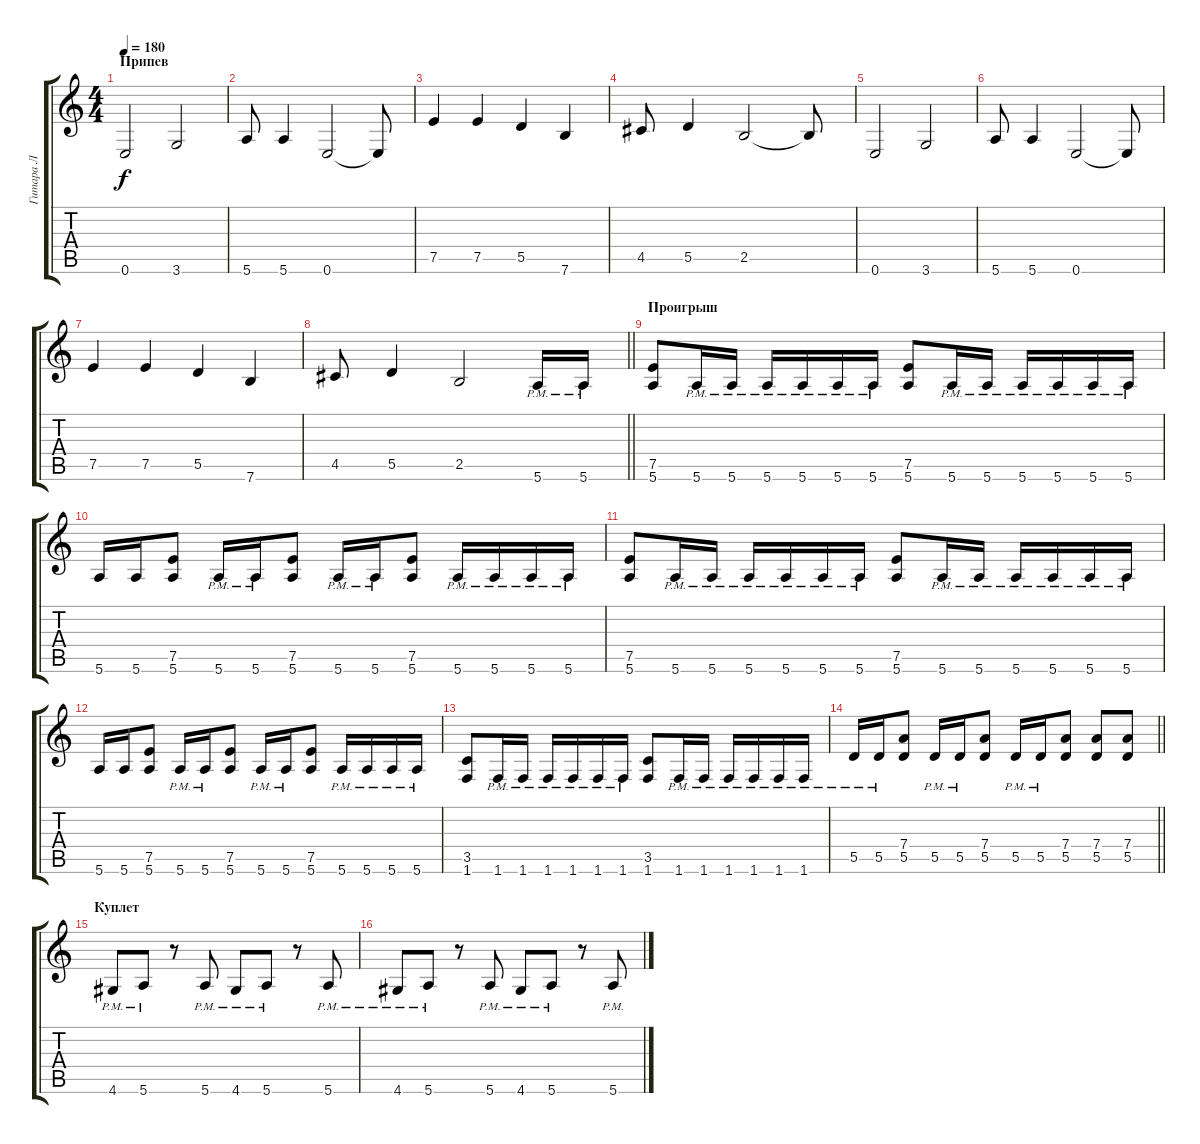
\track ("Гитара Л" "Гитара Л") {instrument distortionguitar}
\staff {score tabs}
\tuning (E4 B3 G3 D3 A2 E2) {hide}
\ts (4 4)
\section ("" "Припев")
\tempo 180
\clef g2
\ks c
0.6.2{dy f} 3.6.2 |
5.6.8 5.6.4 0.6.2 0.6{t}.8 |
7.5.4 7.5.4 5.5.4 7.6.4 |
4.5.8 5.5.4 2.5.2 2.5{t}.8 |
0.6.2 3.6.2 |
5.6.8 5.6.4 0.6.2 0.6{t}.8 |
7.5.4 7.5.4 5.5.4 7.6.4 |
\barLineRight lightlight
4.5.8 5.5.4 2.5.2 5.6{pm}.16 5.6{pm}.16 |
\section ("" "Проигрыш")
(7.5 5.6).8 5.6{pm}.16 5.6{pm}.16 5.6{pm}.16 5.6{pm}.16 5.6{pm}.16 5.6{pm}.16 (7.5 5.6).8 5.6{pm}.16 5.6{pm}.16 5.6{pm}.16 5.6{pm}.16 5.6{pm}.16 5.6{pm}.16 |
5.6.16 5.6.16 (7.5 5.6).8 5.6{pm}.16 5.6{pm}.16 (7.5 5.6).8 5.6{pm}.16 5.6{pm}.16 (7.5 5.6).8 5.6{pm}.16 5.6{pm}.16 5.6{pm}.16 5.6{pm}.16 |
(7.5 5.6).8 5.6{pm}.16 5.6{pm}.16 5.6{pm}.16 5.6{pm}.16 5.6{pm}.16 5.6{pm}.16 (7.5 5.6).8 5.6{pm}.16 5.6{pm}.16 5.6{pm}.16 5.6{pm}.16 5.6{pm}.16 5.6{pm}.16 |
5.6.16 5.6.16 (7.5 5.6).8 5.6{pm}.16 5.6{pm}.16 (7.5 5.6).8 5.6{pm}.16 5.6{pm}.16 (7.5 5.6).8 5.6{pm}.16 5.6{pm}.16 5.6{pm}.16 5.6{pm}.16 |
(3.5 1.6).8 1.6{pm}.16 1.6{pm}.16 1.6{pm}.16 1.6{pm}.16 1.6{pm}.16 1.6{pm}.16 (3.5 1.6).8 1.6{pm}.16 1.6{pm}.16 1.6{pm}.16 1.6{pm}.16 1.6{pm}.16 1.6{pm}.16 |
\barLineRight lightlight
5.5{pm}.16 5.5{pm}.16 (7.4 5.5).8 5.5{pm}.16 5.5{pm}.16 (7.4 5.5).8 5.5{pm}.16 5.5{pm}.16 (7.4 5.5).8 (7.4 5.5).8 (7.4 5.5).8 |
\section ("" "Куплет")
4.6{pm}.8 5.6{pm}.8 r.8 5.6{pm}.8 4.6{pm}.8 5.6{pm}.8 r.8 5.6{pm}.8 |
4.6{pm}.8 5.6{pm}.8 r.8 5.6{pm}.8 4.6{pm}.8 5.6{pm}.8 r.8 5.6{pm}.8
